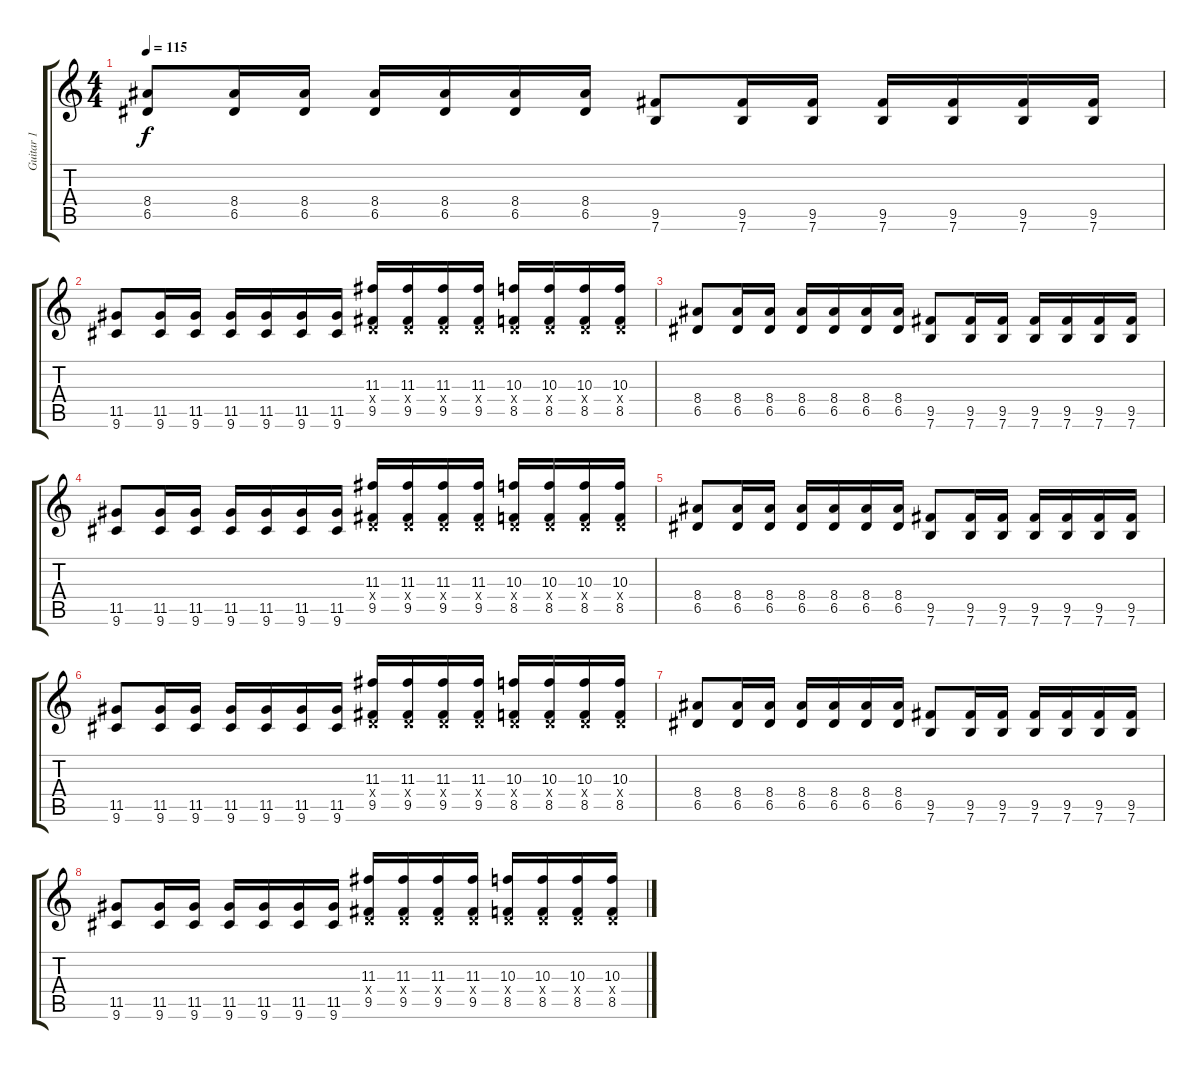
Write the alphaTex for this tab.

\track ("Guitar 1" "Guitar 1") {instrument distortionguitar}
\staff {score tabs}
\tuning (E4 B3 G3 D3 A2 E2) {hide}
\ts (4 4)
\tempo 115
\clef g2
\ks c
(8.4 6.5).8{dy f} (8.4 6.5).16 (8.4 6.5).16 (8.4 6.5).16 (8.4 6.5).16 (8.4 6.5).16 (8.4 6.5).16 (9.5 7.6).8 (9.5 7.6).16 (9.5 7.6).16 (9.5 7.6).16 (9.5 7.6).16 (9.5 7.6).16 (9.5 7.6).16 |
(11.5 9.6).8 (11.5 9.6).16 (11.5 9.6).16 (11.5 9.6).16 (11.5 9.6).16 (11.5 9.6).16 (11.5 9.6).16 (11.3 0.4{x} 9.5).16 (11.3 0.4{x} 9.5).16 (11.3 0.4{x} 9.5).16 (11.3 0.4{x} 9.5).16 (10.3 0.4{x} 8.5).16 (10.3 0.4{x} 8.5).16 (10.3 0.4{x} 8.5).16 (10.3 0.4{x} 8.5).16 |
(8.4 6.5).8 (8.4 6.5).16 (8.4 6.5).16 (8.4 6.5).16 (8.4 6.5).16 (8.4 6.5).16 (8.4 6.5).16 (9.5 7.6).8 (9.5 7.6).16 (9.5 7.6).16 (9.5 7.6).16 (9.5 7.6).16 (9.5 7.6).16 (9.5 7.6).16 |
(11.5 9.6).8 (11.5 9.6).16 (11.5 9.6).16 (11.5 9.6).16 (11.5 9.6).16 (11.5 9.6).16 (11.5 9.6).16 (11.3 0.4{x} 9.5).16 (11.3 0.4{x} 9.5).16 (11.3 0.4{x} 9.5).16 (11.3 0.4{x} 9.5).16 (10.3 0.4{x} 8.5).16 (10.3 0.4{x} 8.5).16 (10.3 0.4{x} 8.5).16 (10.3 0.4{x} 8.5).16 |
(8.4 6.5).8 (8.4 6.5).16 (8.4 6.5).16 (8.4 6.5).16 (8.4 6.5).16 (8.4 6.5).16 (8.4 6.5).16 (9.5 7.6).8 (9.5 7.6).16 (9.5 7.6).16 (9.5 7.6).16 (9.5 7.6).16 (9.5 7.6).16 (9.5 7.6).16 |
(11.5 9.6).8 (11.5 9.6).16 (11.5 9.6).16 (11.5 9.6).16 (11.5 9.6).16 (11.5 9.6).16 (11.5 9.6).16 (11.3 0.4{x} 9.5).16 (11.3 0.4{x} 9.5).16 (11.3 0.4{x} 9.5).16 (11.3 0.4{x} 9.5).16 (10.3 0.4{x} 8.5).16 (10.3 0.4{x} 8.5).16 (10.3 0.4{x} 8.5).16 (10.3 0.4{x} 8.5).16 |
(8.4 6.5).8 (8.4 6.5).16 (8.4 6.5).16 (8.4 6.5).16 (8.4 6.5).16 (8.4 6.5).16 (8.4 6.5).16 (9.5 7.6).8 (9.5 7.6).16 (9.5 7.6).16 (9.5 7.6).16 (9.5 7.6).16 (9.5 7.6).16 (9.5 7.6).16 |
(11.5 9.6).8 (11.5 9.6).16 (11.5 9.6).16 (11.5 9.6).16 (11.5 9.6).16 (11.5 9.6).16 (11.5 9.6).16 (11.3 0.4{x} 9.5).16 (11.3 0.4{x} 9.5).16 (11.3 0.4{x} 9.5).16 (11.3 0.4{x} 9.5).16 (10.3 0.4{x} 8.5).16 (10.3 0.4{x} 8.5).16 (10.3 0.4{x} 8.5).16 (10.3 0.4{x} 8.5).16
